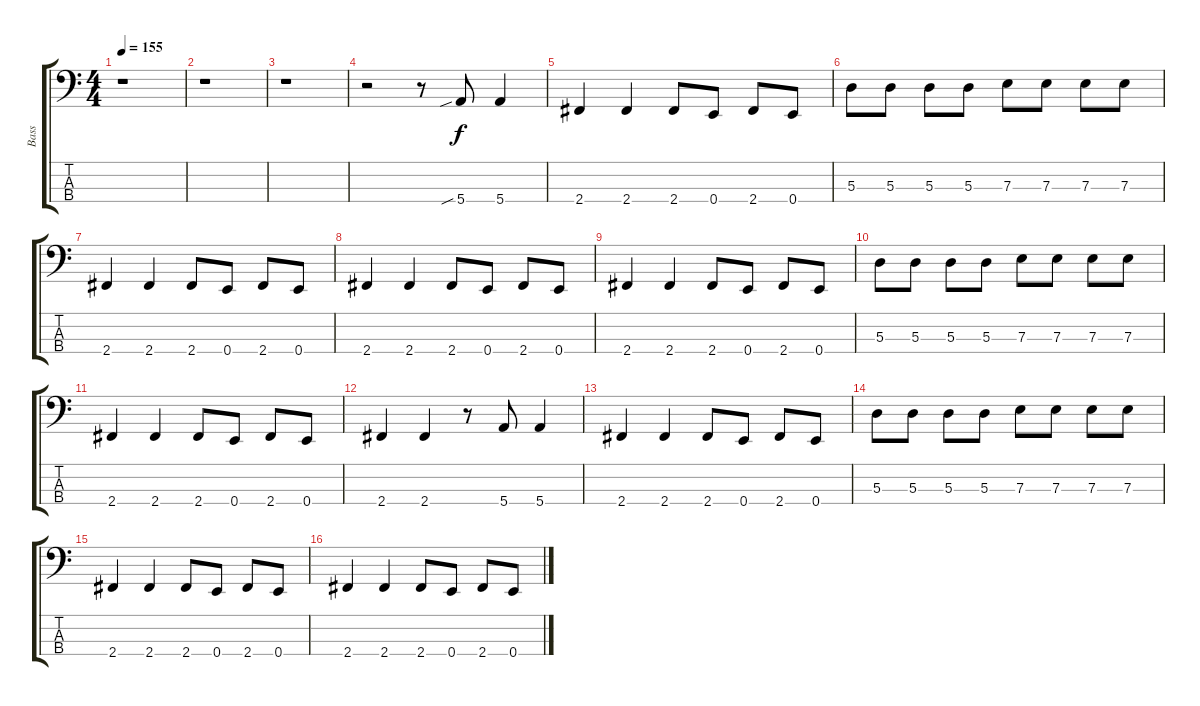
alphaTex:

\track ("Bass" "Bass") {instrument electricbasspick}
\staff {score tabs}
\tuning (G2 D2 A1 E1) {hide}
\ts (4 4)
\tempo 155
\clef f4
\ks c
r.1{dy f instrument electricbasspick} |
r.1 |
r.1 |
r.2 r.8 5.4{sib}.8 5.4.4 |
2.4.4 2.4.4 2.4.8 0.4.8 2.4.8 0.4.8 |
5.3.8 5.3.8 5.3.8 5.3.8 7.3.8 7.3.8 7.3.8 7.3.8 |
2.4.4 2.4.4 2.4.8 0.4.8 2.4.8 0.4.8 |
2.4.4 2.4.4 2.4.8 0.4.8 2.4.8 0.4.8 |
2.4.4 2.4.4 2.4.8 0.4.8 2.4.8 0.4.8 |
5.3.8 5.3.8 5.3.8 5.3.8 7.3.8 7.3.8 7.3.8 7.3.8 |
2.4.4 2.4.4 2.4.8 0.4.8 2.4.8 0.4.8 |
2.4.4 2.4.4 r.8 5.4.8 5.4.4 |
2.4.4 2.4.4 2.4.8 0.4.8 2.4.8 0.4.8 |
5.3.8 5.3.8 5.3.8 5.3.8 7.3.8 7.3.8 7.3.8 7.3.8 |
2.4.4 2.4.4 2.4.8 0.4.8 2.4.8 0.4.8 |
2.4.4 2.4.4 2.4.8 0.4.8 2.4.8 0.4.8
